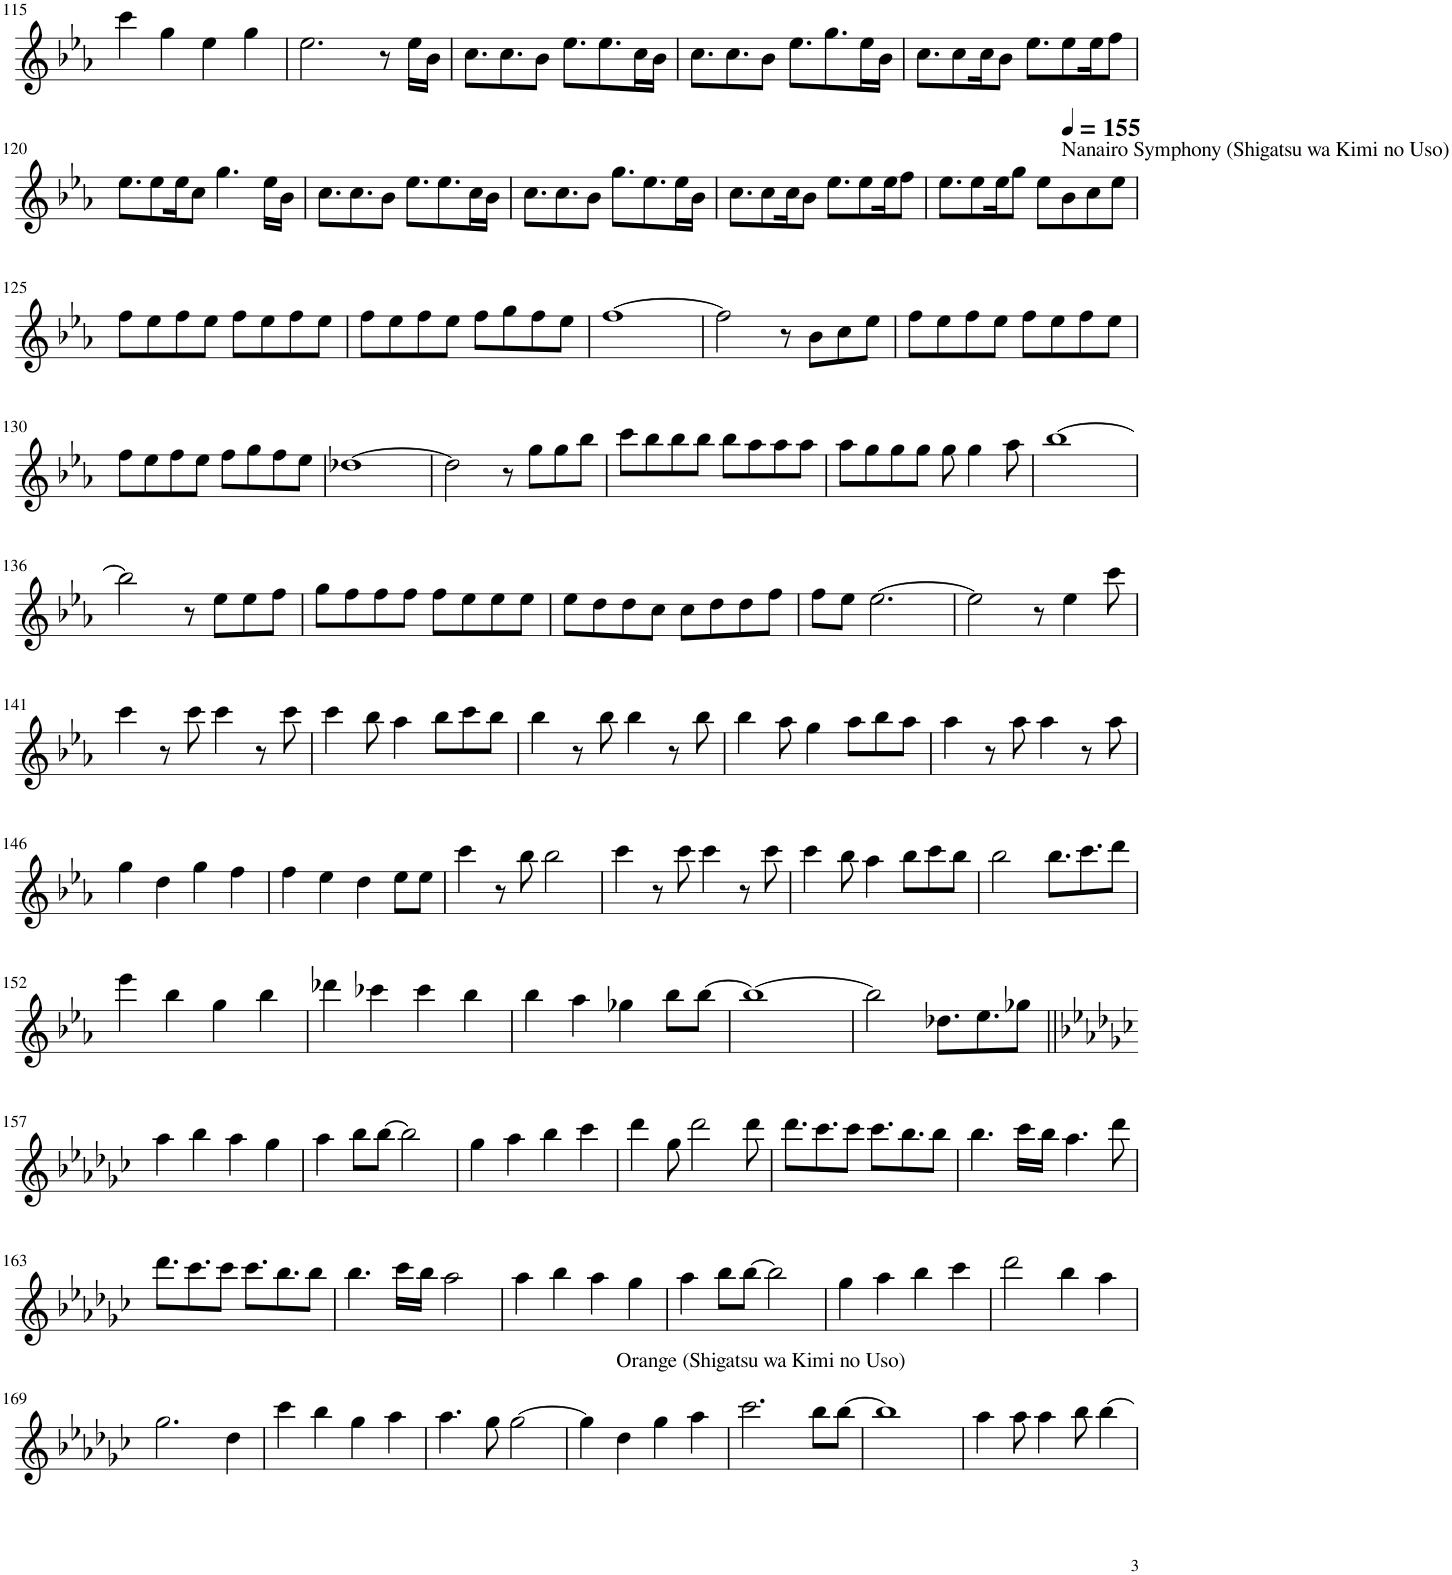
**kern
*part1
*staff1
*I"Piano
*I'Pno.
!!LO:PB:g=z
*clefG2
*k[b-e-a-]
*M4/4
=115
4ccc\
4gg\
4ee-\
4gg\
=116
2.ee-\
8r
16ee-\LL
16b-\JJ
=117
8.cc\L
8.cc\
8b-\J
8.ee-\L
8.ee-\
16cc\L
16b-\JJ
=118
8.cc\L
8.cc\
8b-\J
8.ee-\L
8.gg\
16ee-\L
16b-\JJ
=119
8.cc\L
8cc\
16cc\K
8b-\J
8.ee-\L
8ee-\
16ee-\K
8ff\J
!!LO:LB:g=z
=120
8.ee-\L
8ee-\
16ee-\K
8cc\J
4.gg\
16ee-\LL
16b-\JJ
=121
8.cc\L
8.cc\
8b-\J
8.ee-\L
8.ee-\
16cc\L
16b-\JJ
=122
8.cc\L
8.cc\
8b-\J
8.gg\L
8.ee-\
16ee-\L
16b-\JJ
=123
8.cc\L
8cc\
16cc\K
8b-\J
8.ee-\L
8ee-\
16ee-\K
8ff\J
=124
8.ee-\L
8ee-\
16ee-\K
8gg\J
8ee-\L
*MM155
!LO:TX:a:t=Nanairo Symphony (Shigatsu wa Kimi no Uso)
8b-\
8cc\
8ee-\J
!!LO:LB:g=z
=125
8ff\L
8ee-\
8ff\
8ee-\J
8ff\L
8ee-\
8ff\
8ee-\J
=126
8ff\L
8ee-\
8ff\
8ee-\J
8ff\L
8gg\
8ff\
8ee-\J
=127
[1ff
=128
2ff\]
8r
8b-\L
8cc\
8ee-\J
=129
8ff\L
8ee-\
8ff\
8ee-\J
8ff\L
8ee-\
8ff\
8ee-\J
!!LO:LB:g=z
=130
8ff\L
8ee-\
8ff\
8ee-\J
8ff\L
8gg\
8ff\
8ee-\J
=131
[1dd-X
=132
2dd-\]
8r
8gg\L
8gg\
8bb-\J
=133
8ccc\L
8bb-\
8bb-\
8bb-\J
8bb-\L
8aa-\
8aa-\
8aa-\J
=134
8aa-\L
8gg\
8gg\
8gg\J
8gg\
4gg\
8aa-\
=135
[1bb-
!!LO:LB:g=z
=136
2bb-\]
8r
8ee-\L
8ee-\
8ff\J
=137
8gg\L
8ff\
8ff\
8ff\J
8ff\L
8ee-\
8ee-\
8ee-\J
=138
8ee-\L
8dd\
8dd\
8cc\J
8cc\L
8dd\
8dd\
8ff\J
=139
8ff\L
8ee-\J
[2.ee-\
=140
2ee-\]
8r
4ee-\
8ccc\
!!LO:LB:g=z
=141
4ccc\
8r
8ccc\
4ccc\
8r
8ccc\
=142
4ccc\
8bb-\
4aa-\
8bb-\L
8ccc\
8bb-\J
=143
4bb-\
8r
8bb-\
4bb-\
8r
8bb-\
=144
4bb-\
8aa-\
4gg\
8aa-\L
8bb-\
8aa-\J
=145
4aa-\
8r
8aa-\
4aa-\
8r
8aa-\
!!LO:LB:g=z
=146
4gg\
4dd\
4gg\
4ff\
=147
4ff\
4ee-\
4dd\
8ee-\L
8ee-\J
=148
4ccc\
8r
8bb-\
2bb-\
=149
4ccc\
8r
8ccc\
4ccc\
8r
8ccc\
=150
4ccc\
8bb-\
4aa-\
8bb-\L
8ccc\
8bb-\J
=151
2bb-\
8.bb-\L
8.ccc\
8ddd\J
!!LO:LB:g=z
=152
4eee-\
4bb-\
4gg\
4bb-\
=153
4ddd-X\
4ccc-X\
4ccc-\
4bb-\
=154
4bb-\
4aa-\
4gg-X\
8bb-\L
[8bb-\J
=155
1bb-_
=156
2bb-\]
8.dd-X\L
8.ee-\
8gg-X\J
!!LO:LB:g=z
=157||
*k[b-e-a-d-g-c-]
4aa-\
4bb-\
4aa-\
4gg-\
=158
4aa-\
8bb-\L
[8bb-\J
2bb-\]
=159
4gg-\
4aa-\
4bb-\
4ccc-\
=160
4ddd-\
8gg-\
2ddd-\
8ddd-\
=161
8.ddd-\L
8.ccc-\
8ccc-\J
8.ccc-\L
8.bb-\
8bb-\J
=162
4.bb-\
16ccc-\LL
16bb-\JJ
4.aa-\
8ddd-\
!!LO:LB:g=z
=163
8.ddd-\L
8.ccc-\
8ccc-\J
8.ccc-\L
8.bb-\
8bb-\J
=164
4.bb-\
16ccc-\LL
16bb-\JJ
2aa-\
=165
4aa-\
4bb-\
4aa-\
4gg-\
=166
4aa-\
8bb-\L
[8bb-\J
2bb-\]
=167
4gg-\
4aa-\
4bb-\
4ccc-\
=168
2ddd-\
4bb-\
4aa-\
!!LO:LB:g=z
=169
2.gg-\
4dd-\
=170
4ccc-\
4bb-\
4gg-\
4aa-\
=171
4.aa-\
8gg-\
[2gg-\
=172
4gg-\]
!LO:TX:a:t=Orange (Shigatsu wa Kimi no Uso)
4dd-\
4gg-\
4aa-\
=173
2.ccc-\
8bb-\L
[8bb-\J
=174
1bb-]
=175
4aa-\
8aa-\
4aa-\
8bb-\
[4bb-\
=
*-
